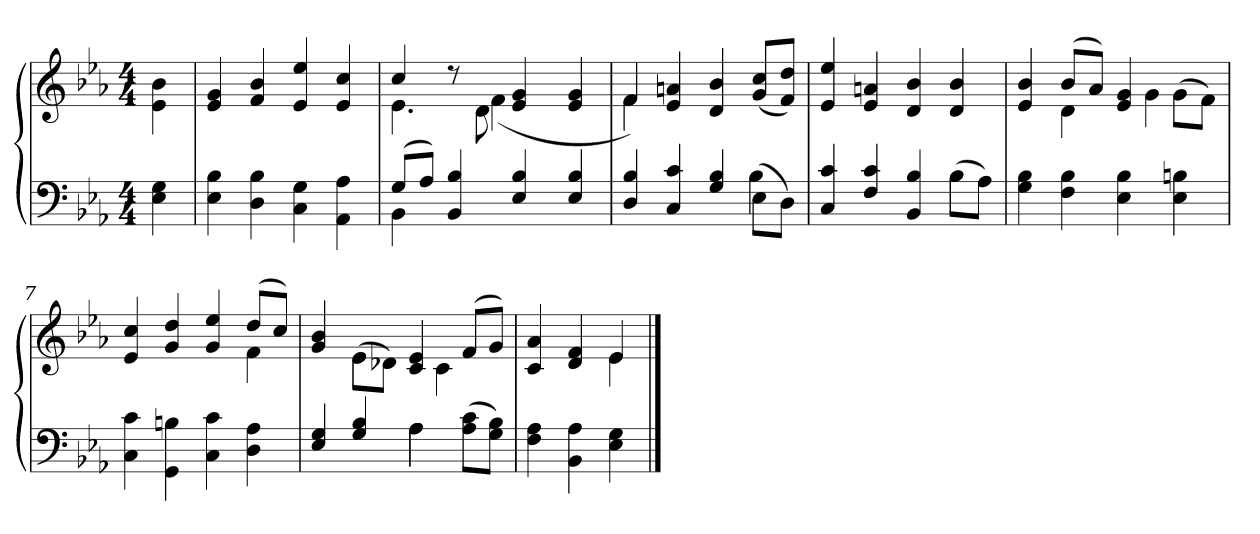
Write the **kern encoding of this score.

**kern	**kern
*part2	*part1
*staff2	*staff1
*clefF4	*clefG2
*k[b-e-a-]	*k[b-e-a-]
*E-:	*E-:
*M4/4	*M4/4
=1	=1
4E-\ 4G\	4e-\ 4b-\
=2	=2
4E-\ 4B-\	4e-/ 4g/
4D\ 4B-\	4f/ 4b-/
4C\ 4G\	4e-/ 4ee-/
4AA-\ 4A-\	4e-/ 4cc/
=3	=3
*^	*^
(>8G/L	4BB-\	4cc/	4.e-\
8A-/J)	.	.	.
4BB-/ 4B-/	2.ryy	8r	.
.	.	8d\	(<4f\
4E-/ 4B-/	.	4e-/ 4g/	.
.	.	.	4.ryy
4E-/ 4B-/	.	4e-/ 4g/	.
=4	=4	=4	=4
4D/ 4B-/	2.ryy	4f/)	4f\
4C/ 4c/	.	4e-/ 4an/	2.ryy
4G/ 4B-/	.	4d/ 4b-/	.
(<8E-\L	4B-\	(>8g/ 8cc/L	.
8D\J)	.	8f/ 8dd/J)	.
*	*	*v	*v
=5	=5	=5
4C/ 4c/	2.ryy	4e-/ 4ee-/
4F/ 4c/	.	4e-/ 4an/
4BB-/ 4B-/	.	4d/ 4b-/
(<8B-\L	4B-\	4d/ 4b-/
8A-\J)	.	.
*v	*v	*
=6	=6
*	*^
4G\ 4B-\	4e-/ 4b-/	4ryy
4F\ 4B-\	(>8b-/L	4d\
.	8a-/J)	.
4E-\ 4B-\	4e-/ 4g/	8ryy
.	.	4g\
4E-\ 4Bn\	(<8g\L	.
.	8f\J)	8ryy
!!LO:LB:g=z	!!
=7	=7	=7
4C\ 4c\	4e-/ 4cc/	2.ryy
4GG\ 4Bn\	4g/ 4dd/	.
4C\ 4c\	4g/ 4ee-/	.
4D\ 4A-\	(>8dd/L	4f\
.	8cc/J)	.
=8	=8	=8
*^	*	*
4E-/ 4G/	2ryy	4g/ 4b-/	4ryy
4G/ 4B-/	.	(<8e-\L	4e-\
.	.	8d-X\J)	.
4A-\	4A-\	4c/ 4e-/	8ryy
.	.	.	4c\
(<8A-\ 8c\L	4ryy	(>8f/L	.
8G\ 8B-\J)	.	8g/J)	8ryy
*v	*v	*	*
=9	=9	=9
4F\ 4A-\	4c/ 4a-/	2ryy
4BB-\ 4A-\	4d/ 4f/	.
4E-\ 4G\	4e-/	4e-\
*	*v	*v
==	==
*-	*-
